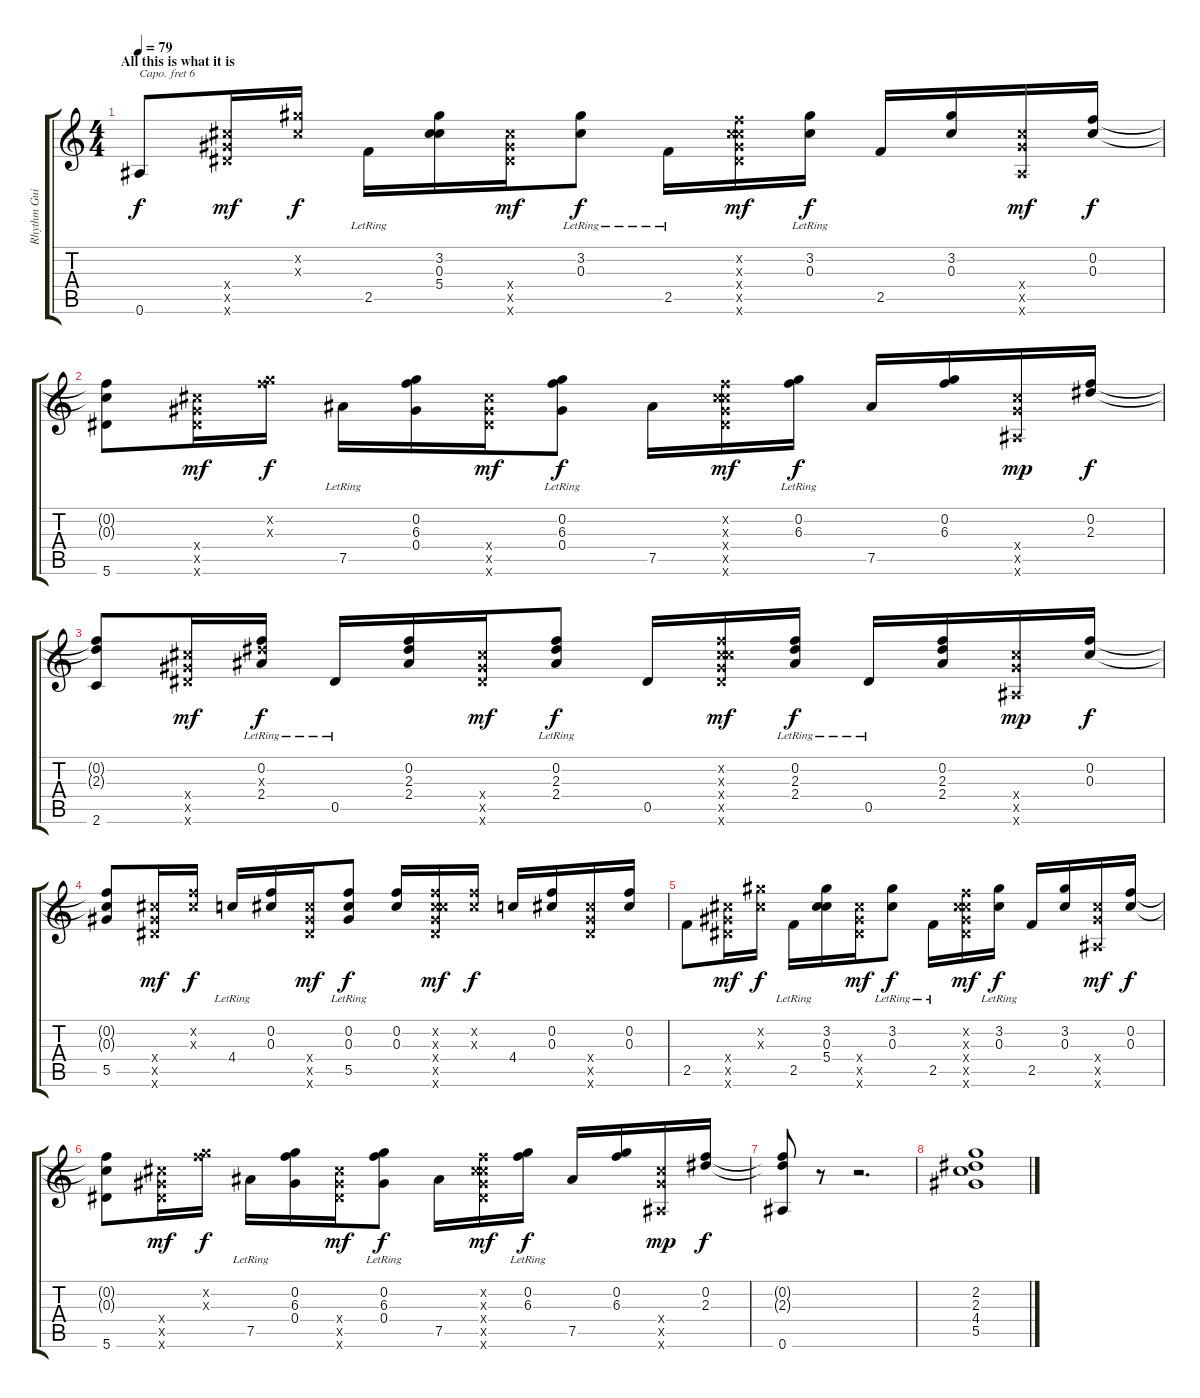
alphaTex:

\track ("Rhythm Guitar (Eirik)" "Rhythm Gui") {instrument acousticguitarnylon}
\staff {score tabs}
\capo 6
\tuning (E4 B3 G3 D3 A2 E2) {hide}
\ts (4 4)
\section ("" "All this is what it is")
\tempo 79
\clef g2
\ks c
0.6.8{dy f volume 9} (5.4{x} 5.5{x} 5.6{x}).16{dy mf} (3.2{x} 0.3{x}).16{dy f} 2.5{lr}.16 (3.2 0.3 5.4).16 (5.4{x} 5.5{x} 5.6{x}).16{dy mf} (3.2{lr} 0.3).8{dy f} 2.5{lr}.16 (0.2{x} 0.3{x} 5.4{x} 5.5{x} 5.6{x}).16{dy mf} (3.2{lr} 0.3{lr}).16{dy f} 2.5.16 (3.2 0.3).16 (5.4{x} 5.5{x} 0.6{x}).16{dy mf} (0.2 0.3).16{dy f} |
(0.2{t} 0.3{t} 5.6).8 (5.4{x} 5.5{x} 5.6{x}).16{dy mf} (0.2{x} 6.3{x}).16{dy f} 7.5{lr}.16 (0.2 6.3 0.4).16 (5.4{x} 5.5{x} 5.6{x}).16{dy mf} (0.2{lr} 6.3{lr} 0.4{lr}).8{dy f} 7.5.16 (0.2{x} 0.3{x} 5.4{x} 5.5{x} 5.6{x}).16{dy mf} (0.2{lr} 6.3{lr}).16{dy f} 7.5.16 (0.2 6.3).16 (5.4{x} 5.5{x} 0.6{x}).16{dy mp} (0.2 2.3).16{dy f} |
(0.2{t} 2.3{t} 2.6).8 (5.4{x} 5.5{x} 5.6{x}).16{dy mf} (0.2 2.3{x} 2.4{lr}).16{dy f} 0.5{lr}.16 (0.2 2.3 2.4).16 (5.4{x} 5.5{x} 5.6{x}).16{dy mf} (0.2{lr} 2.3{lr} 2.4).8{dy f} 0.5.16 (0.2{x} 0.3{x} 5.4{x} 5.5{x} 5.6{x}).16{dy mf} (0.2{lr} 2.3{lr} 2.4).16{dy f} 0.5{lr}.16 (0.2 2.3 2.4).16 (5.4{x} 5.5{x} 0.6{x}).16{dy mp} (0.2 0.3).16{dy f} |
(0.2{t} 0.3{t} 5.5).8 (5.4{x} 5.5{x} 5.6{x}).16{dy mf} (0.2{x} 0.3{x}).16{dy f} 4.4{lr}.16 (0.2 0.3).16 (5.4{x} 5.5{x} 5.6{x}).16{dy mf} (0.2 0.3 5.5{lr}).8{dy f} (0.2 0.3).16 (0.2{x} 0.3{x} 5.4{x} 5.5{x} 5.6{x}).16{dy mf} (0.2{x} 0.3{x}).16{dy f} 4.4.16 (0.2 0.3).16 (5.4{x} 5.5{x} 5.6{x}).16 (0.2 0.3).16 |
2.5.8 (5.4{x} 5.5{x} 5.6{x}).16{dy mf} (3.2{x} 0.3{x}).16{dy f} 2.5{lr}.16 (3.2 0.3 5.4).16 (5.4{x} 5.5{x} 5.6{x}).16{dy mf} (3.2{lr} 0.3).8{dy f} 2.5{lr}.16 (0.2{x} 0.3{x} 5.4{x} 5.5{x} 5.6{x}).16{dy mf} (3.2{lr} 0.3{lr}).16{dy f} 2.5.16 (3.2 0.3).16 (5.4{x} 5.5{x} 0.6{x}).16{dy mf} (0.2 0.3).16{dy f} |
(0.2{t} 0.3{t} 5.6).8 (5.4{x} 5.5{x} 5.6{x}).16{dy mf} (0.2{x} 6.3{x}).16{dy f} 7.5{lr}.16 (0.2 6.3 0.4).16 (5.4{x} 5.5{x} 5.6{x}).16{dy mf} (0.2{lr} 6.3{lr} 0.4{lr}).8{dy f} 7.5.16 (0.2{x} 0.3{x} 5.4{x} 5.5{x} 5.6{x}).16{dy mf} (0.2{lr} 6.3{lr}).16{dy f} 7.5.16 (0.2 6.3).16 (5.4{x} 5.5{x} 0.6{x}).16{dy mp} (0.2 2.3).16{dy f} |
(0.2{t} 2.3{t} 0.6).8 r.8 r.2{d} |
(2.2 2.3 4.4 5.5).1
